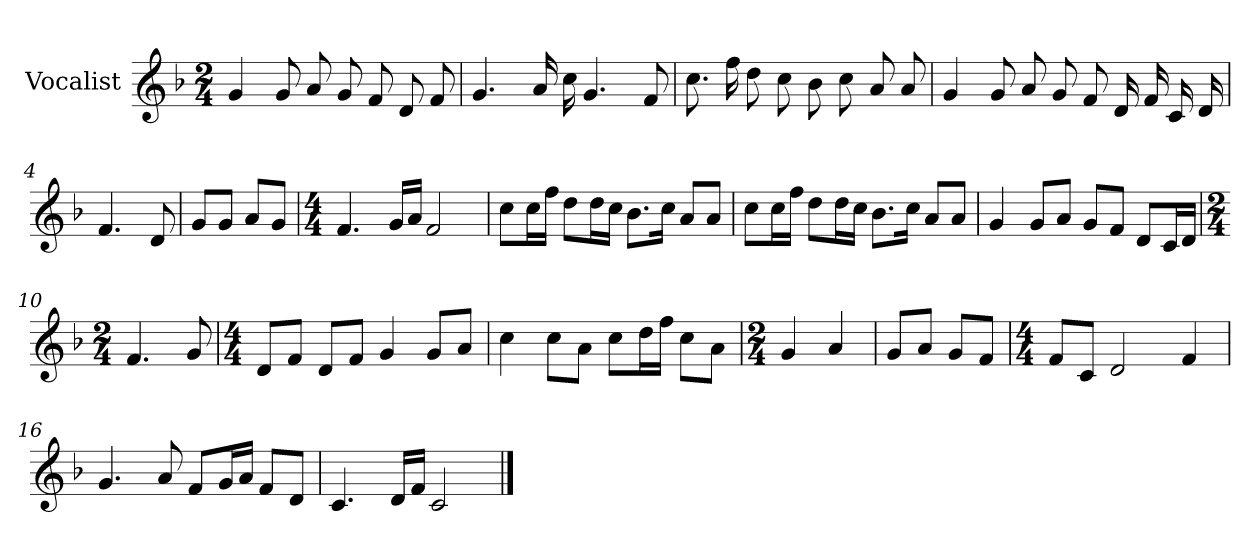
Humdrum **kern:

**kern
*part1
*staff1
*I"Vocalist
*k[b-]
*F:
*M2/4
=
4g
8g
8a
8g
8f
8d
8f
=1
4.g
16a
16cc
4.g
8f
=2
8.cc
16ff
8dd
8cc
8b-
8cc
8a
8a
=3
4g
8g
8a
8g
8f
16d
16f
16c
16d
=4
4.f
8d
=5
8gL
8gJ
8aL
8gJ
=6
*M4/4
4.f
16gLL
16aJJ
2f
=7
8ccL
16ccL
16ffJJ
8ddL
16ddL
16ccJJ
8.b-L
16ccJk
8aL
8aJ
=8
8ccL
16ccL
16ffJJ
8ddL
16ddL
16ccJJ
8.b-L
16ccJk
8aL
8aJ
=9
4g
8gL
8aJ
8gL
8fJ
8dL
16cL
16dJJ
=10
*M2/4
4.f
8g
=11
*M4/4
8dL
8fJ
8dL
8fJ
4g
8gL
8aJ
=12
4cc
8ccL
8aJ
8ccL
16ddL
16ffJJ
8ccL
8aJ
=13
*M2/4
4g
4a
=14
8gL
8aJ
8gL
8fJ
=15
*M4/4
8fL
8cJ
2d
4f
=16
4.g
8a
8fL
16gL
16aJJ
8fL
8dJ
=17
4.c
16dLL
16fJJ
2c
==
*-
